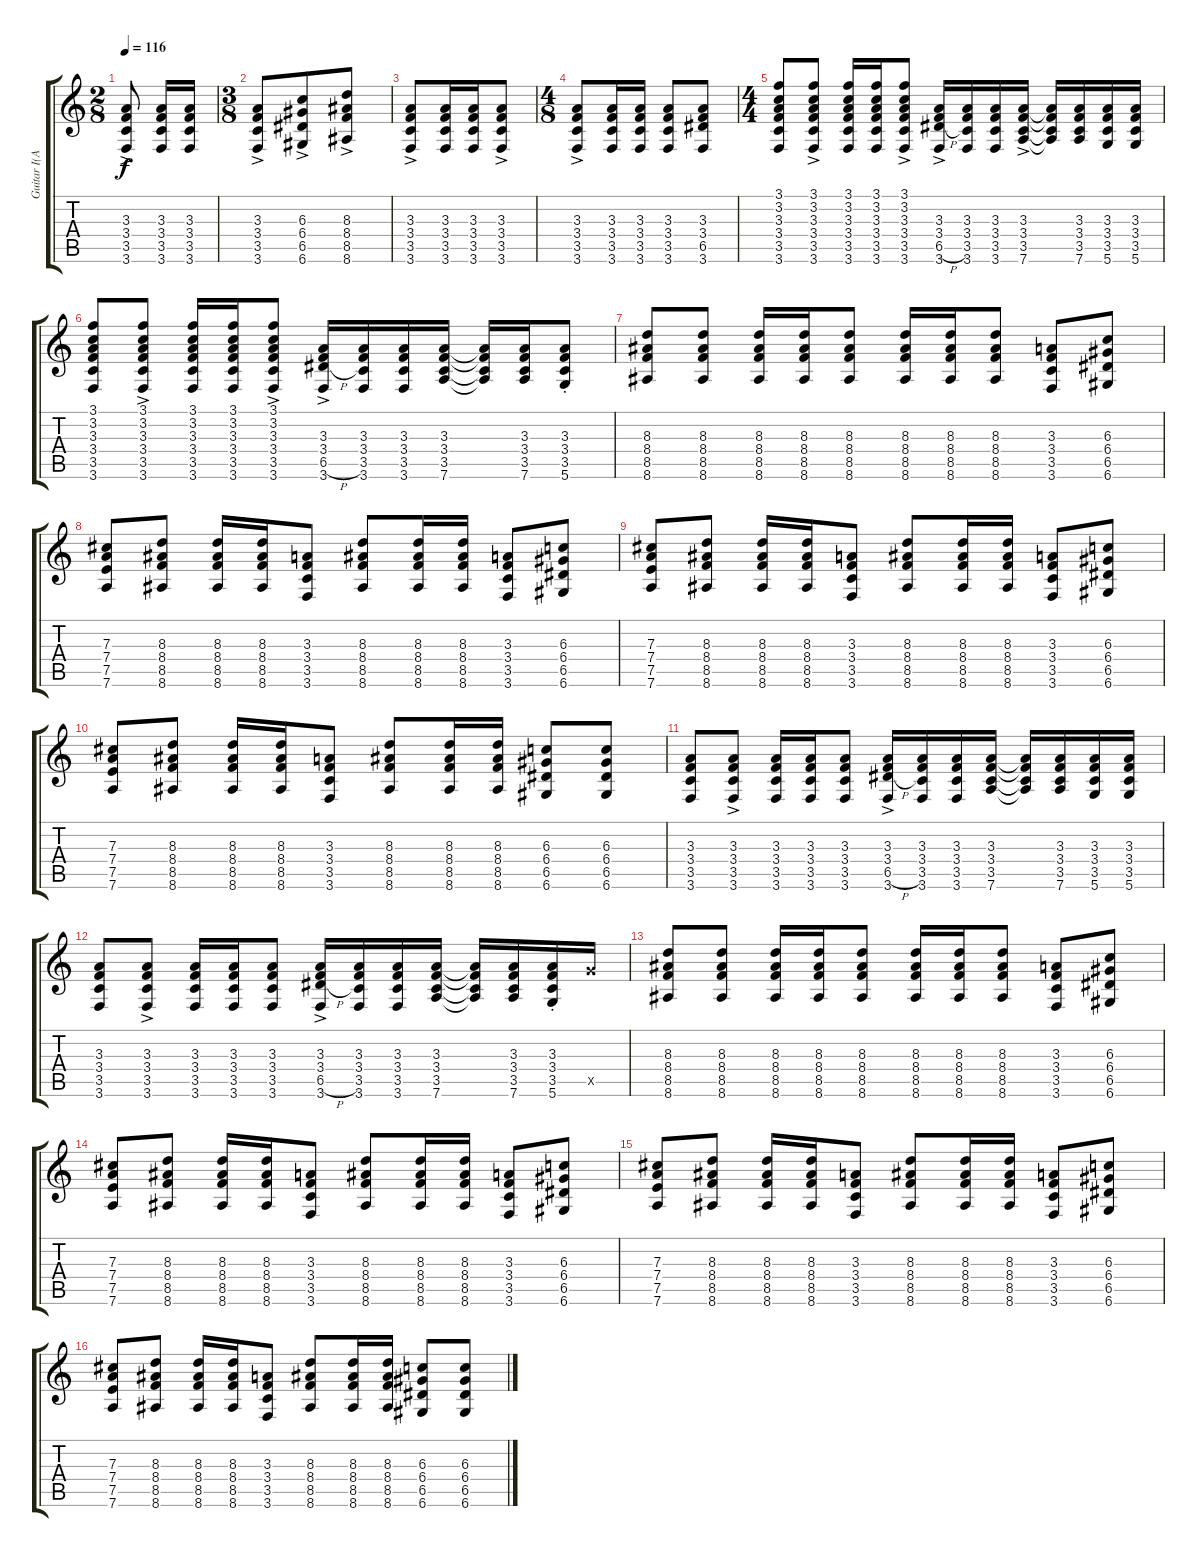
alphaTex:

\track ("Guitar I(Acoustic+Capo@3 Fret)" "Guitar I(A") {instrument acousticguitarnylon}
\staff {score tabs}
\tuning (D4 A3 Gb3 D3 A2 D2) {hide}
\ts (2 8)
\tempo 116
\clef g2
\ks c
(3.3{ac} 3.4{ac} 3.5{ac} 3.6{ac}).8{dy f} (3.3 3.4 3.5 3.6).16 (3.3 3.4 3.5 3.6).16 |
\ts (3 8)
(3.3{ac} 3.4{ac} 3.5{ac} 3.6{ac}).8 (6.3{ac} 6.4{ac} 6.5{ac} 6.6{ac}).8 (8.3{ac} 8.4{ac} 8.5{ac} 8.6{ac}).8 |
(3.3{ac} 3.4{ac} 3.5{ac} 3.6{ac}).8 (3.3 3.4 3.5 3.6).16 (3.3 3.4 3.5 3.6).16 (3.3{ac} 3.4{ac} 3.5{ac} 3.6{ac}).8 |
\ts (4 8)
(3.3{ac} 3.4{ac} 3.5{ac} 3.6{ac}).8 (3.3 3.4 3.5 3.6).16 (3.3 3.4 3.5 3.6).16 (3.3 3.4 3.5 3.6).8 (3.3 3.4 6.5 3.6).8 |
\ts (4 4)
(3.1 3.2 3.3 3.4 3.5 3.6).8 (3.1{ac} 3.2{ac} 3.3{ac} 3.4{ac} 3.5{ac} 3.6{ac}).8 (3.1 3.2 3.3 3.4 3.5 3.6).16 (3.1 3.2 3.3 3.4 3.5 3.6).16 (3.1{ac} 3.2{ac} 3.3{ac} 3.4{ac} 3.5{ac} 3.6{ac}).8 (3.3{ac} 3.4{ac} 6.5{h ac} 3.6{ac}).16 (3.3 3.4 3.5 3.6).16 (3.3 3.4 3.5 3.6).16 (3.3{ac} 3.4{ac} 3.5{ac} 7.6{ac}).16 (3.3{t} 3.4{t} 3.5{t} 7.6{t}).16 (3.3 3.4 3.5 7.6).16 (3.3 3.4 3.5 5.6).16 (3.3 3.4 3.5 5.6).16 |
(3.1 3.2 3.3 3.4 3.5 3.6).8 (3.1{ac} 3.2{ac} 3.3{ac} 3.4{ac} 3.5{ac} 3.6{ac}).8 (3.1 3.2 3.3 3.4 3.5 3.6).16 (3.1 3.2 3.3 3.4 3.5 3.6).16 (3.1{ac} 3.2{ac} 3.3{ac} 3.4{ac} 3.5{ac} 3.6{ac}).8 (3.3{ac} 3.4{ac} 6.5{h ac} 3.6{ac}).16 (3.3 3.4 3.5 3.6).16 (3.3 3.4 3.5 3.6).16 (3.3 3.4 3.5 7.6).16 (3.3{t} 3.4{t} 3.5{t} 7.6{t}).16 (3.3 3.4 3.5 7.6).16 (3.3{st} 3.4{st} 3.5{st} 5.6{st}).8 |
(8.3 8.4 8.5 8.6).8 (8.3 8.4 8.5 8.6).8 (8.3 8.4 8.5 8.6).16 (8.3 8.4 8.5 8.6).16 (8.3 8.4 8.5 8.6).8 (8.3 8.4 8.5 8.6).16 (8.3 8.4 8.5 8.6).16 (8.3 8.4 8.5 8.6).8 (3.3 3.4 3.5 3.6).8 (6.3 6.4 6.5 6.6).8 |
(7.3 7.4 7.5 7.6).8 (8.3 8.4 8.5 8.6).8 (8.3 8.4 8.5 8.6).16 (8.3 8.4 8.5 8.6).16 (3.3 3.4 3.5 3.6).8 (8.3 8.4 8.5 8.6).8 (8.3 8.4 8.5 8.6).16 (8.3 8.4 8.5 8.6).16 (3.3 3.4 3.5 3.6).8 (6.3 6.4 6.5 6.6).8 |
(7.3 7.4 7.5 7.6).8 (8.3 8.4 8.5 8.6).8 (8.3 8.4 8.5 8.6).16 (8.3 8.4 8.5 8.6).16 (3.3 3.4 3.5 3.6).8 (8.3 8.4 8.5 8.6).8 (8.3 8.4 8.5 8.6).16 (8.3 8.4 8.5 8.6).16 (3.3 3.4 3.5 3.6).8 (6.3 6.4 6.5 6.6).8 |
(7.3 7.4 7.5 7.6).8 (8.3 8.4 8.5 8.6).8 (8.3 8.4 8.5 8.6).16 (8.3 8.4 8.5 8.6).16 (3.3 3.4 3.5 3.6).8 (8.3 8.4 8.5 8.6).8 (8.3 8.4 8.5 8.6).16 (8.3 8.4 8.5 8.6).16 (6.3 6.4 6.5 6.6).8 (6.3 6.4 6.5 6.6).8 |
(3.3 3.4 3.5 3.6).8 (3.3{ac} 3.4{ac} 3.5{ac} 3.6{ac}).8 (3.3 3.4 3.5 3.6).16 (3.3 3.4 3.5 3.6).16 (3.3 3.4 3.5 3.6).8 (3.3{ac} 3.4{ac} 6.5{h ac} 3.6{ac}).16 (3.3 3.4 3.5 3.6).16 (3.3 3.4 3.5 3.6).16 (3.3 3.4 3.5 7.6).16 (3.3{t} 3.4{t} 3.5{t} 7.6{t}).16 (3.3 3.4 3.5 7.6).16 (3.3 3.4 3.5 5.6).16 (3.3 3.4 3.5 5.6).16 |
(3.3 3.4 3.5 3.6).8 (3.3{ac} 3.4{ac} 3.5{ac} 3.6{ac}).8 (3.3 3.4 3.5 3.6).16 (3.3 3.4 3.5 3.6).16 (3.3 3.4 3.5 3.6).8 (3.3{ac} 3.4{ac} 6.5{h ac} 3.6{ac}).16 (3.3 3.4 3.5 3.6).16 (3.3 3.4 3.5 3.6).16 (3.3 3.4 3.5 7.6).16 (3.3{t} 3.4{t} 3.5{t} 7.6{t}).16 (3.3 3.4 3.5 7.6).16 (3.3{st} 3.4{st} 3.5{st} 5.6{st}).16 10.5{x}.16 |
(8.3 8.4 8.5 8.6).8 (8.3 8.4 8.5 8.6).8 (8.3 8.4 8.5 8.6).16 (8.3 8.4 8.5 8.6).16 (8.3 8.4 8.5 8.6).8 (8.3 8.4 8.5 8.6).16 (8.3 8.4 8.5 8.6).16 (8.3 8.4 8.5 8.6).8 (3.3 3.4 3.5 3.6).8 (6.3 6.4 6.5 6.6).8 |
(7.3 7.4 7.5 7.6).8 (8.3 8.4 8.5 8.6).8 (8.3 8.4 8.5 8.6).16 (8.3 8.4 8.5 8.6).16 (3.3 3.4 3.5 3.6).8 (8.3 8.4 8.5 8.6).8 (8.3 8.4 8.5 8.6).16 (8.3 8.4 8.5 8.6).16 (3.3 3.4 3.5 3.6).8 (6.3 6.4 6.5 6.6).8 |
(7.3 7.4 7.5 7.6).8 (8.3 8.4 8.5 8.6).8 (8.3 8.4 8.5 8.6).16 (8.3 8.4 8.5 8.6).16 (3.3 3.4 3.5 3.6).8 (8.3 8.4 8.5 8.6).8 (8.3 8.4 8.5 8.6).16 (8.3 8.4 8.5 8.6).16 (3.3 3.4 3.5 3.6).8 (6.3 6.4 6.5 6.6).8 |
(7.3 7.4 7.5 7.6).8 (8.3 8.4 8.5 8.6).8 (8.3 8.4 8.5 8.6).16 (8.3 8.4 8.5 8.6).16 (3.3 3.4 3.5 3.6).8 (8.3 8.4 8.5 8.6).8 (8.3 8.4 8.5 8.6).16 (8.3 8.4 8.5 8.6).16 (6.3 6.4 6.5 6.6).8 (6.3 6.4 6.5 6.6).8
